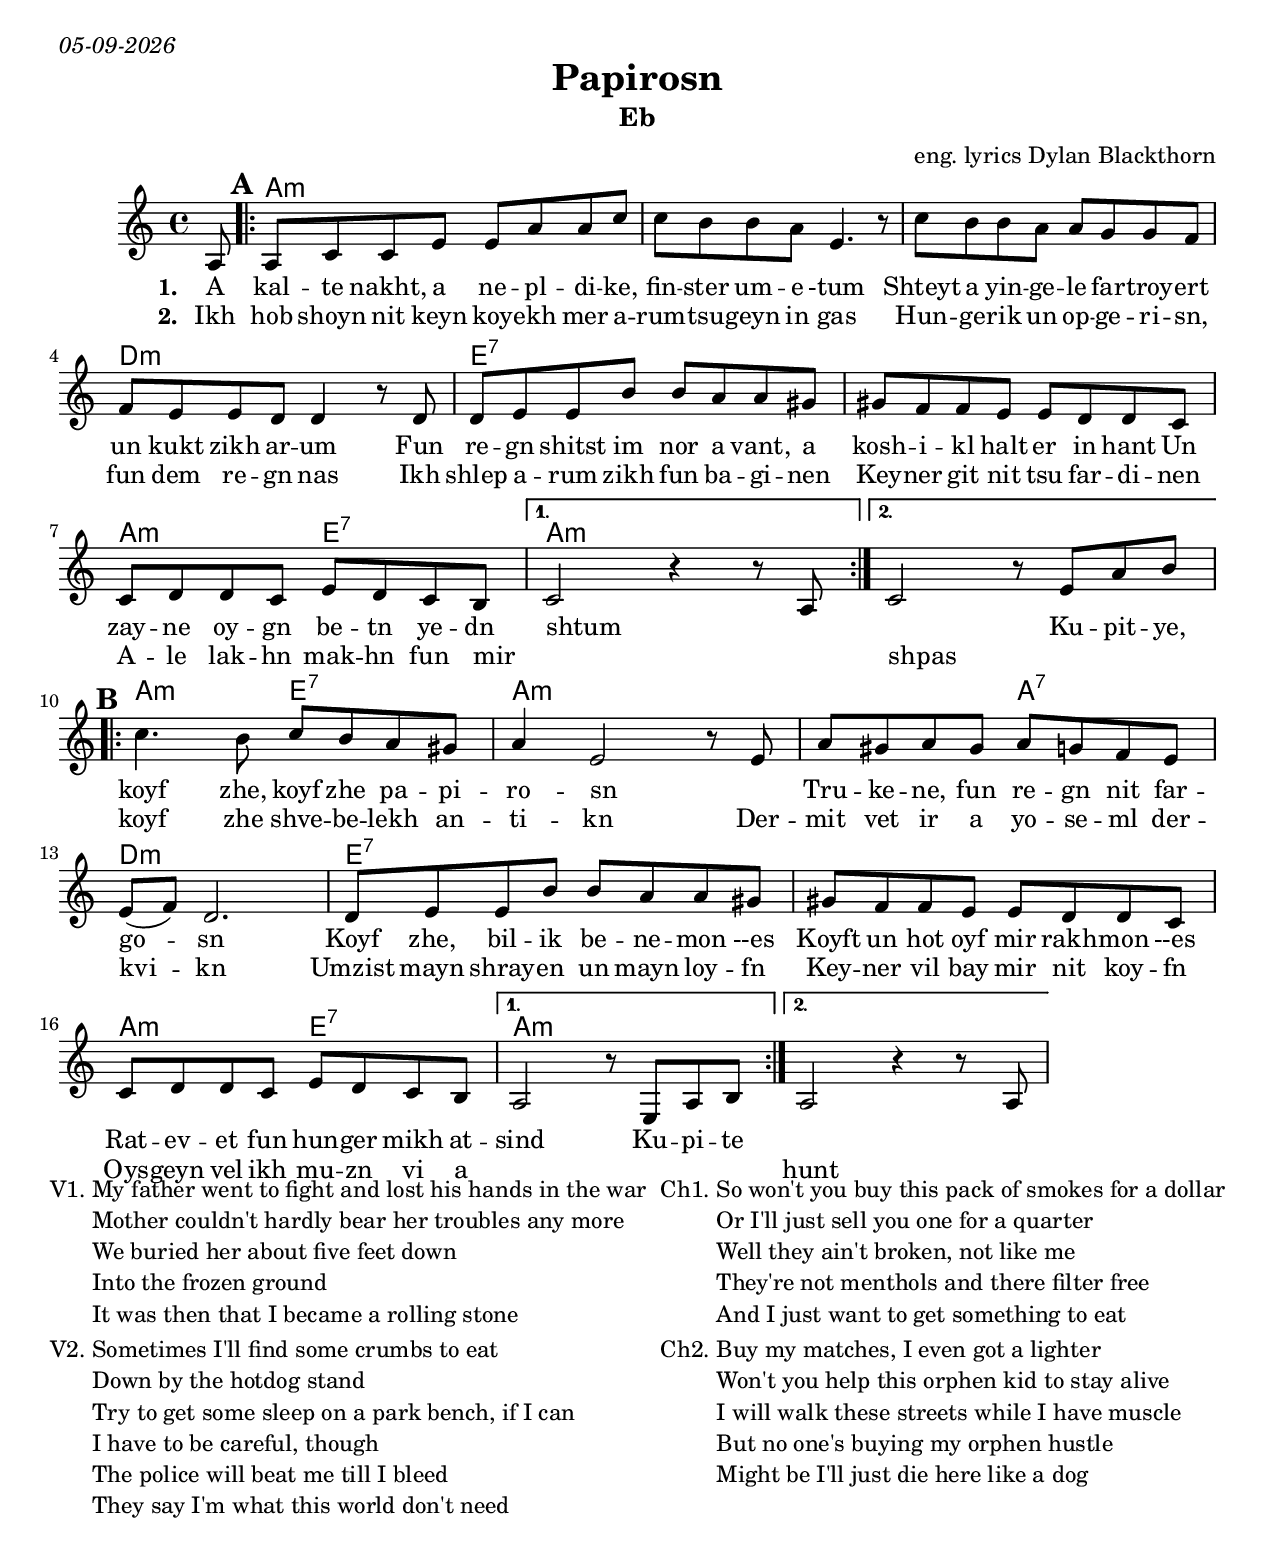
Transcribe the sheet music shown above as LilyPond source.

\version "2.18.0"
\include "english.ly"
\pointAndClickOff
\paper{
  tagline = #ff
  print-all-headers = ##t
  #(set-paper-size "letter")
}
date = #(strftime "%d-%m-%Y" (localtime (current-time)))

\markup{ \italic{ \date }  }

%\markup{ Got something to say? }

global = {
  \clef treble
  \key d \minor
  \time 4/4
  \set Score.markFormatter = #format-mark-box-alphabet
}

%#################################### Melody ########################
%melody =  \transpose c d \relative c {  %transpose for clarinet
melody = \relative c {
  \global
  \partial 8 d8   %lead in notes

  \repeat volta 2{
    \mark \default
    d8 f f a a d d f
    f8 e e d a4. r8
    f'8 e e d d c c bf
    bf8 a a g g4 r8 g

    g8 a a e' e d d cs|
    cs8 bf bf a a g g f
    f8 g g f a g f e
  }
  \alternative {
    { f2 r4 r8 d}
    { f2 r8 a d e}
  }
  \break
  \repeat volta 2{
    \mark \default
    f4. e8 f e d cs
    d4 a2 r8 a
    d8 cs d cs d c bf a
    a8(bf) g2.

    g8 a a e' e d d cs
    cs bf bf a a g g f
    f g g f a g f e
  }

  \alternative {
    {d2 r8 a d e }
    {d2 r4 r8 d }
  }

}
%################################# Lyrics #####################
\addlyrics{ \set stanza = #"1. "
            A kal -- te nakht, a ne -- pl -- di -- ke, fin -- ster um -- e -tum
            Shteyt a yin -- ge -- le far -- troy -- ert un kukt zikh ar -- um
            Fun re -- gn shitst im nor a vant, a kosh -- i -- kl halt er in hant
            Un zay -- ne oy -- gn be -- tn ye -- dn shtum
            _ _
            Ku -- pit -- ye, koyf zhe, koyf zhe pa -- pi -- ro -- sn
            _ Tru -- ke -- ne, fun re -- gn nit far -- go -- sn
            Koyf zhe, bil -- ik be -- ne -- mon --es
            Koyft un hot oyf mir rakh -- mon --es
            Rat -- ev -- et fun hun -- ger mikh at -- sind
            Ku -- pi -- te
}

\addlyrics{ \set stanza = #"2. "
            Ikh hob shoyn nit keyn koy -- ekh mer a -- rum -- tsu -- geyn in gas
            Hun -- ge -- rik un op -- ge -- ri -- sn, fun dem re -- gn nas
            Ikh shlep a -- rum zikh fun ba -- gi -- nen
            Key -- ner git nit tsu far -- di -- nen
            A -- le lak -- hn mak -- hn fun mir _   _ shpas
            _  _ _
            koyf zhe shve -- be -- lekh an -- ti -- kn
            Der -- mit vet ir a yo -- se -- ml der -- kvi -- kn
            Umzist mayn shray -- en un mayn loy -- fn
            Key -- ner vil bay mir nit koy -- fn
            Oys -- geyn vel ikh mu -- zn vi a  _ _ _ _ _hunt
}
%################################# Chords #######################
harmonies = \chordmode {
  s8
  d1*3:m
  g1:m
  a4*8:7
  d4*2:m a2:7
  d1*2:m
  %b
  d2:m a2:7
  d2*3:m
  d2:7
  g1:m
  a4*8:7
  d4*2:m
  a2:7
  d1*3:m

}

\score {\transpose c a
  \transpose d c
  <<
    \new ChordNames {
      \set chordChanges = ##f
      \harmonies
    }
    \new Staff   \melody
  >>
  \header{
    title= "Papirosn"
    subtitle=""
    composer= ""
    instrument = "Eb"
    arranger= "eng. lyrics Dylan Blackthorn"
  }
  \layout{indent = 1.0\cm}
  \midi {
    \tempo 4 = 120

    % \midi { }
  }
}

% more verses:
\markup{}
\markup {
  \fill-line {
    \hspace #0.1 % distance from left margin
    \column {
      \line { "V1."
              \column {
                "My father went to fight and lost his hands in the war"
                "Mother couldn't hardly bear her troubles any more"
                "We buried her about five feet down"
                "Into the frozen ground"
                "It was then that I became a rolling stone"
              }
      }
      \hspace #0.2 % vertical distance between verses
      \line { "V2."
              \column {
                "Sometimes I'll find some crumbs to eat"
                "Down by the hotdog stand"
                "Try to get some sleep on a park bench, if I can"
                "I have to be careful, though"
                "The police will beat me till I bleed"
                "They say I'm what this world don't need"
              }
      }
    }
    \hspace #0.1  % horiz. distance between columns
    \column {
      \line { "Ch1."
              \column {
                "So won't you buy this pack of smokes for a dollar"
                "Or I'll just sell you one for a quarter"
                "Well they ain't broken, not like me"
                "They're not menthols and there filter free"
                "And I just want to get something to eat"
              }
      }
      \hspace #0.2 % distance between verses
      \line { "Ch2."
              \column {
                "Buy my matches, I even got a lighter"
                "Won't you help this orphen kid to stay alive"
                "I will walk these streets while I have muscle"
                "But no one's buying my orphen hustle"
                "Might be I'll just die here like a dog"
              }
      }
    }
    \hspace #0.1 % distance to right margin
  }
}


%{
A kalte nakht, a nepldike, finster umetum
Shteyt a yingele fartroyert un kukt zikh arum
Fun regn shitst im nor a vant, a koshikl halt er in hant
Un zayne oygn betn yedn shtum

Ikh hob shoyn nit keyn koyekh mer arumtsugeyn in gas
Hungerik un opgerisn, fun dem regn nas
Ikh shlep arum zikh fun baginen
Keyner git nit tsu fardinen
Ale lakhn makhn fun mir shpas
{soc}
Kupitye, koyf zhe, koyf zhe papirosn
Trukene, fun regn nit fargosn
Koyf zhe, bilik benemones
Koyft un hot oyf mir rakhmones
Ratevet fun hunger mikh atsind

Kupitye, koyf zhe shvebelekh antikn
Dermit vet ir a yoseml derkvikn
Umzist mayn shrayen un mayn loyfn
Keyner vil bay mir nit koyfn
Oysgeyn vel ikh muzn vi a hint
{eoc}
Ikh hob gehat a shvesterl a kind fun der natur
Mit mir tsuzamen zikh geshlept hot zi a gantse yor
Mit ir geven iz mir fil gringer. Laykhter vern flegt der hinger
Ven ikh fleg a kuk ton nor oyf ir

Mit a mol gevorn iz zi shvakh un zeyer krank
Oyf mayne hent geshtorbn iz zi oyf a gasnbank
Un az ikh hob zi farloyrn, hob ikh alts ongevoryrn
Zol der toyt shoyn kumen oykh tsu mir
*******************************************
My father went to fight and lost his hands in the war
Mother couldn't hardly bear her troubles any more
We burried her about five feet down
Into the frozen ground
It was then that I became a rolling stone

Sometimes I'll find some crumbs to eat
Down by the hotdog stand
Try to get some sleep on a park bench, if I can
I have to be careful, though
The police will beat me till I bleed
They say I'm what this world don't need

So won't you buy this pack of smokes for a dollar
Or I'll just sell you one for a quarter
Well they ain't broken, not like me
They're not menthols and there filter free
And I just want to get something to eat

Buy my matches, I even got a lighter
Won't you help this orphen kid to stay alive
I will walk these streets while I have muscle
But no one's buying my orphen hustle
Might be I'll die here like a dog
%}